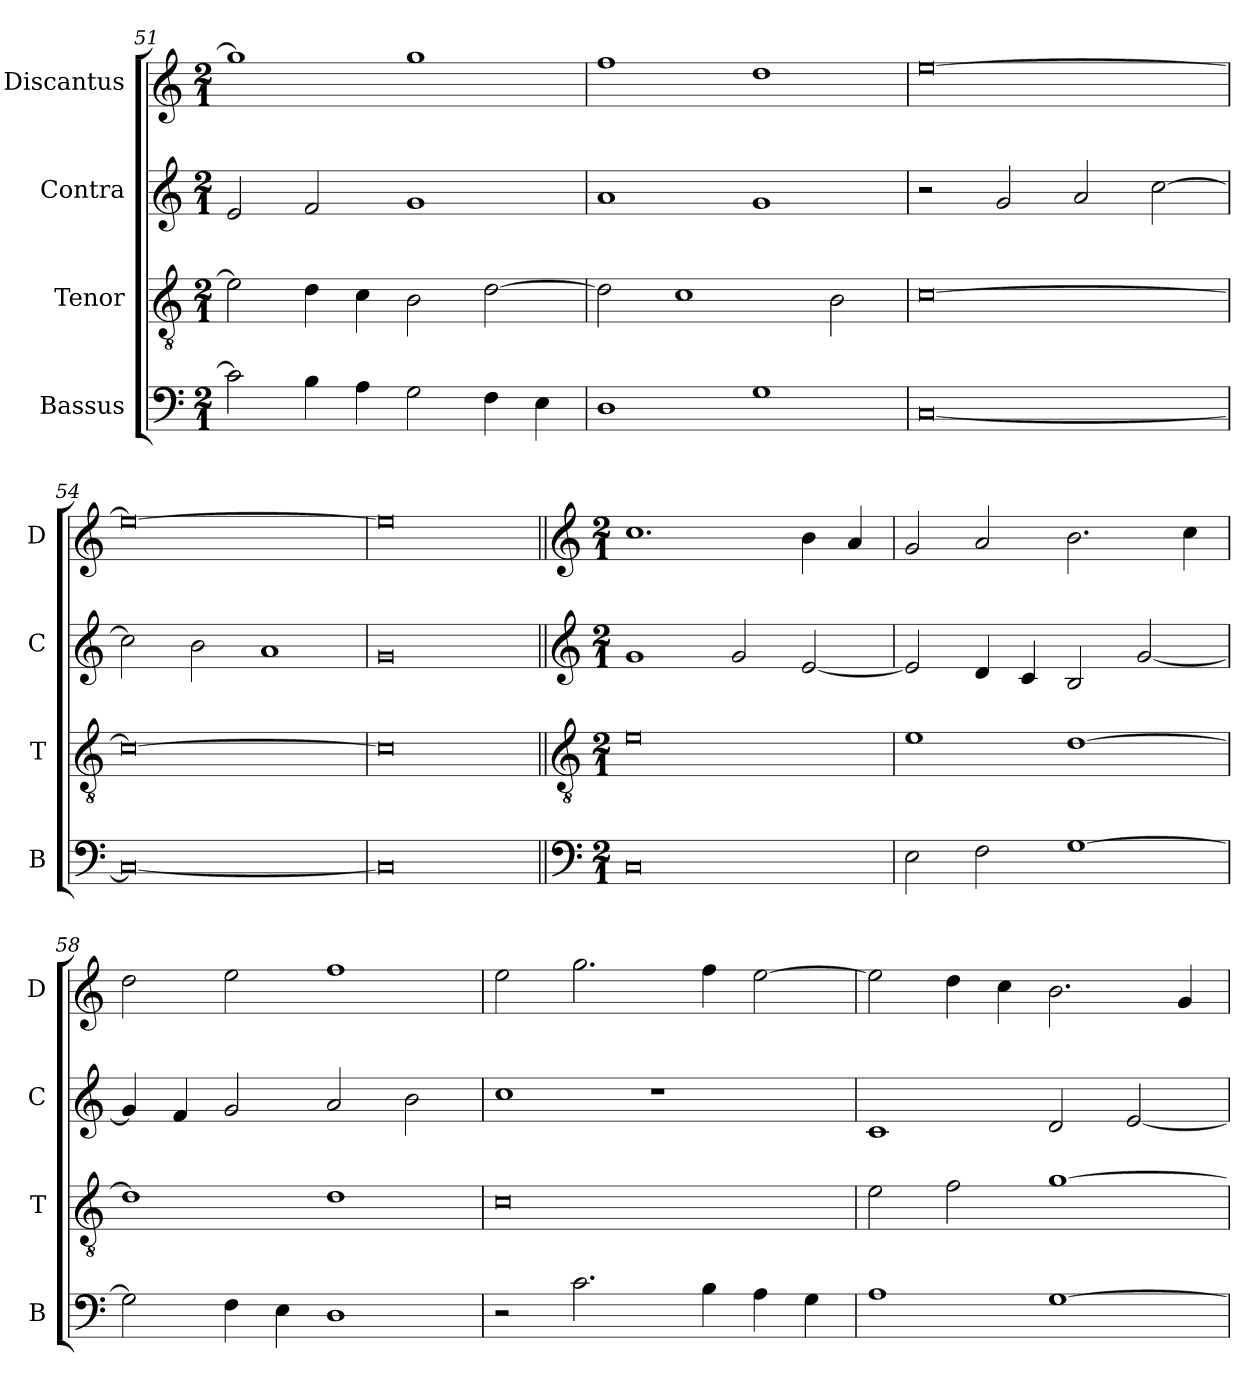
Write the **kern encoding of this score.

**kern	**kern	**kern	**kern
*part4	*part3	*part2	*part1
*staff4	*staff3	*staff2	*staff1
*I"Bassus	*I"Tenor	*I"Contra	*I"Discantus
*I'B	*I'T	*I'C	*I'D
*clefF4	*clefGv2	*clefG2	*clefG2
*k[]	*k[]	*k[]	*k[]
*M2/1	*M2/1	*M2/1	*M2/1
=51	=51	=51	=51
2c\]	2e\]	2e/	1gg]
4B\	4d\	2f/	.
4A\	4c\	.	.
2G\	2B\	1g	1gg
4F\	[2d\	.	.
4E\	.	.	.
=52	=52	=52	=52
1D	2d\]	1a	1ff
.	1c	.	.
1G	.	1g	1dd
.	2B\	.	.
=53	=53	=53	=53
[0C	[0c	2r	[0ee
.	.	2g/	.
.	.	2a/	.
.	.	[2cc\	.
=54	=54	=54	=54
0C_	0c_	2cc\]	0ee_
.	.	2b\	.
.	.	1a	.
=55	=55	=55	=55
0C]	0c]	0g	0ee]
!!LO:LB:g=z
=56||	=56||	=56||	=56||
*clefF4	*clefGv2	*clefG2	*clefG2
*k[]	*k[]	*k[]	*k[]
*M2/1	*M2/1	*M2/1	*M2/1
0C	0e	1g	1.cc
.	.	2g/	.
.	.	[2e/	4b\
.	.	.	4a/
=57	=57	=57	=57
2E\	1e	2e/]	2g/
2F\	.	4d/	2a/
.	.	4c/	.
[1G	[1d	2B/	2.b\
.	.	[2g/	.
.	.	.	4cc\
=58	=58	=58	=58
2G\]	1d]	4g/]	2dd\
.	.	4f/	.
4F\	.	2g/	2ee\
4E\	.	.	.
1D	1d	2a/	1ff
.	.	2b\	.
=59	=59	=59	=59
2r	0c	1cc	2ee\
2.c\	.	.	2.gg\
.	.	1r	.
4B\	.	.	4ff\
4A\	.	.	[2ee\
4G\	.	.	.
=60	=60	=60	=60
1A	2e\	1c	2ee\]
.	2f\	.	4dd\
.	.	.	4cc\
[1G	[1g	2d/	2.b\
.	.	[2e/	.
.	.	.	4g/
=	=	=	=
*-	*-	*-	*-
